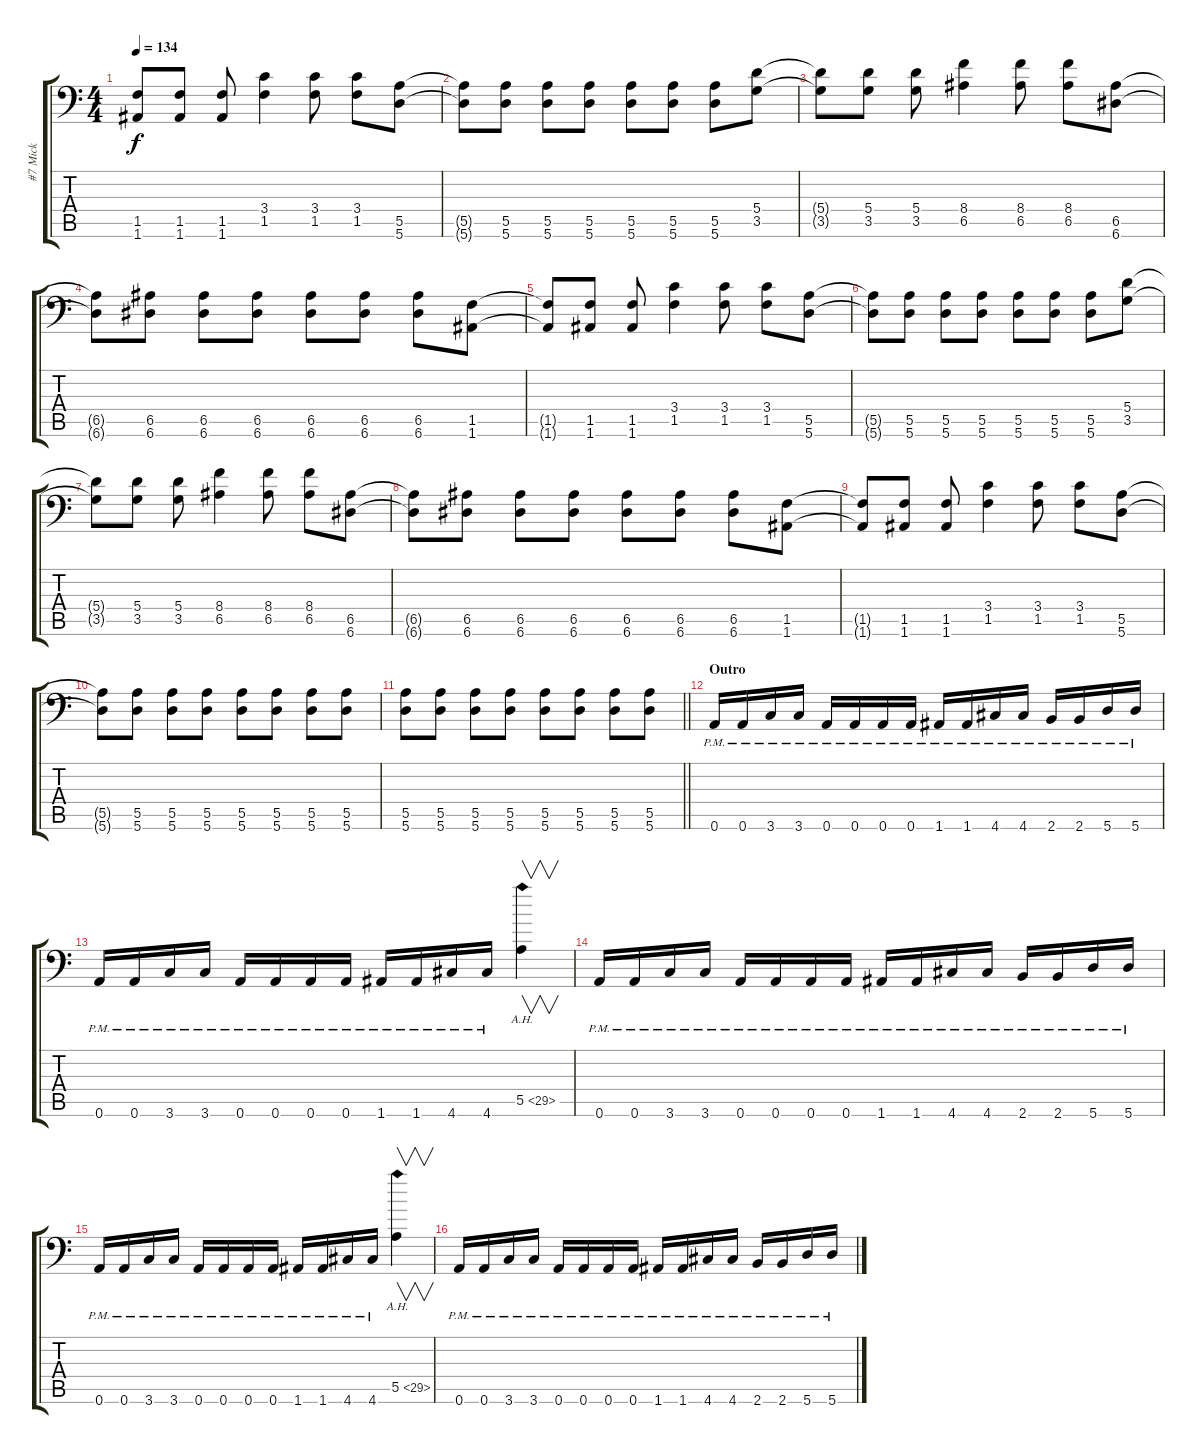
\track ("#7 Mick" "#7 Mick") {instrument distortionguitar}
\staff {score tabs}
\tuning (B3 Gb3 D3 A2 E2 A1) {hide}
\ts (4 4)
\tempo 134
\clef f4
\ks c
(1.5{t} 1.6{t}).8{dy f} (1.5 1.6).8 (1.5 1.6).8 (3.4 1.5).4 (3.4 1.5).8 (3.4 1.5).8 (5.5 5.6).8 |
(5.5{t} 5.6{t}).8 (5.5 5.6).8 (5.5 5.6).8 (5.5 5.6).8 (5.5 5.6).8 (5.5 5.6).8 (5.5 5.6).8 (5.4 3.5).8 |
(5.4{t} 3.5{t}).8 (5.4 3.5).8 (5.4 3.5).8 (8.4 6.5).4 (8.4 6.5).8 (8.4 6.5).8 (6.5 6.6).8 |
(6.5{t} 6.6{t}).8 (6.5 6.6).8 (6.5 6.6).8 (6.5 6.6).8 (6.5 6.6).8 (6.5 6.6).8 (6.5 6.6).8 (1.5 1.6).8 |
(1.5{t} 1.6{t}).8 (1.5 1.6).8 (1.5 1.6).8 (3.4 1.5).4 (3.4 1.5).8 (3.4 1.5).8 (5.5 5.6).8 |
(5.5{t} 5.6{t}).8 (5.5 5.6).8 (5.5 5.6).8 (5.5 5.6).8 (5.5 5.6).8 (5.5 5.6).8 (5.5 5.6).8 (5.4 3.5).8 |
(5.4{t} 3.5{t}).8 (5.4 3.5).8 (5.4 3.5).8 (8.4 6.5).4 (8.4 6.5).8 (8.4 6.5).8 (6.5 6.6).8 |
(6.5{t} 6.6{t}).8 (6.5 6.6).8 (6.5 6.6).8 (6.5 6.6).8 (6.5 6.6).8 (6.5 6.6).8 (6.5 6.6).8 (1.5 1.6).8 |
(1.5{t} 1.6{t}).8 (1.5 1.6).8 (1.5 1.6).8 (3.4 1.5).4 (3.4 1.5).8 (3.4 1.5).8 (5.5 5.6).8 |
(5.5{t} 5.6{t}).8 (5.5 5.6).8 (5.5 5.6).8 (5.5 5.6).8 (5.5 5.6).8 (5.5 5.6).8 (5.5 5.6).8 (5.5 5.6).8 |
\barLineRight lightlight
(5.5 5.6).8 (5.5 5.6).8 (5.5 5.6).8 (5.5 5.6).8 (5.5 5.6).8 (5.5 5.6).8 (5.5 5.6).8 (5.5 5.6).8 |
\section ("" "Outro")
0.6{pm}.16 0.6{pm}.16 3.6{pm}.16 3.6{pm}.16 0.6{pm}.16 0.6{pm}.16 0.6{pm}.16 0.6{pm}.16 1.6{pm}.16 1.6{pm}.16 4.6{pm}.16 4.6{pm}.16 2.6{pm}.16 2.6{pm}.16 5.6{pm}.16 5.6{pm}.16 |
0.6{pm}.16 0.6{pm}.16 3.6{pm}.16 3.6{pm}.16 0.6{pm}.16 0.6{pm}.16 0.6{pm}.16 0.6{pm}.16 1.6{pm}.16 1.6{pm}.16 4.6{pm}.16 4.6{pm}.16 5.5{ah 24}.4{v} |
0.6{pm}.16 0.6{pm}.16 3.6{pm}.16 3.6{pm}.16 0.6{pm}.16 0.6{pm}.16 0.6{pm}.16 0.6{pm}.16 1.6{pm}.16 1.6{pm}.16 4.6{pm}.16 4.6{pm}.16 2.6{pm}.16 2.6{pm}.16 5.6{pm}.16 5.6{pm}.16 |
0.6{pm}.16 0.6{pm}.16 3.6{pm}.16 3.6{pm}.16 0.6{pm}.16 0.6{pm}.16 0.6{pm}.16 0.6{pm}.16 1.6{pm}.16 1.6{pm}.16 4.6{pm}.16 4.6{pm}.16 5.5{ah 24}.4{v} |
0.6{pm}.16 0.6{pm}.16 3.6{pm}.16 3.6{pm}.16 0.6{pm}.16 0.6{pm}.16 0.6{pm}.16 0.6{pm}.16 1.6{pm}.16 1.6{pm}.16 4.6{pm}.16 4.6{pm}.16 2.6{pm}.16 2.6{pm}.16 5.6{pm}.16 5.6{pm}.16
